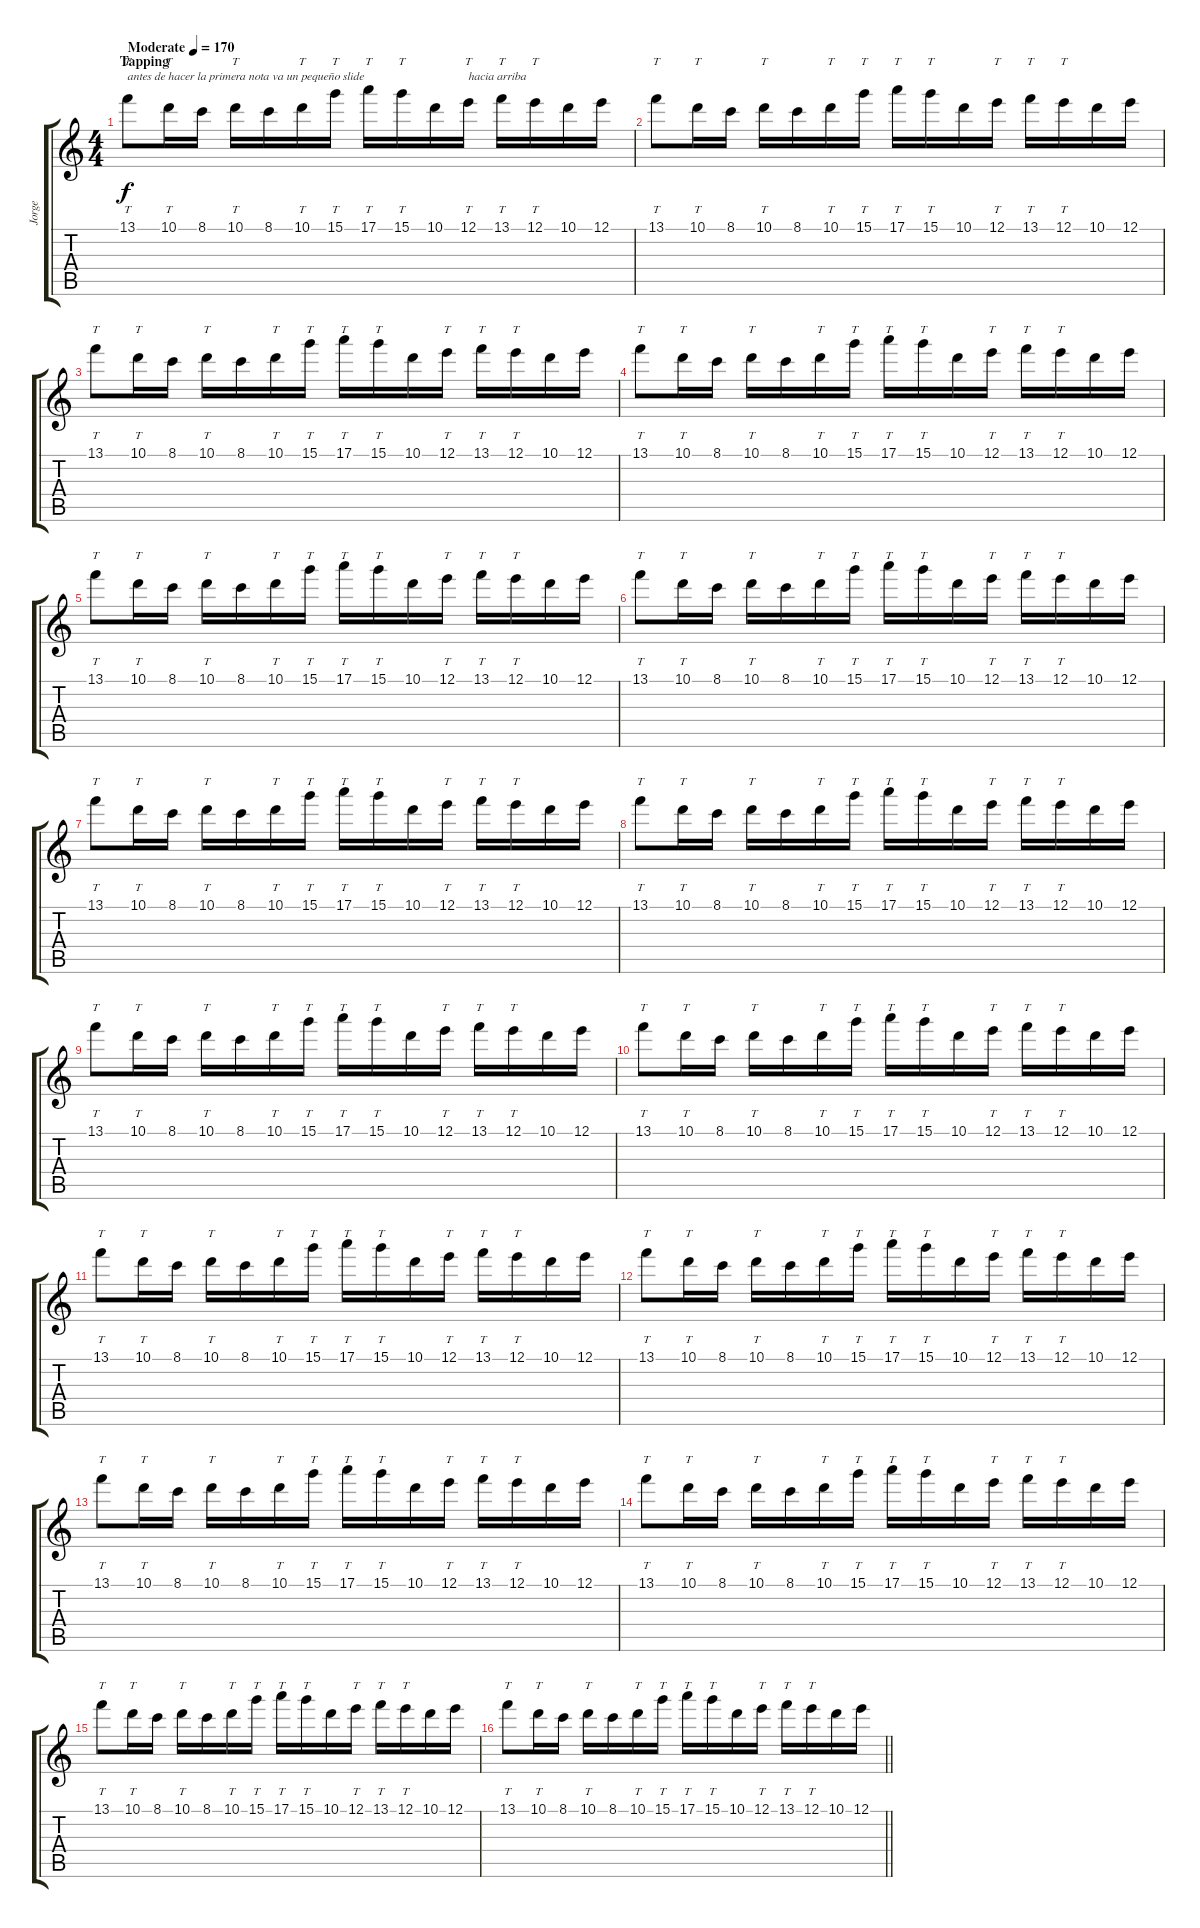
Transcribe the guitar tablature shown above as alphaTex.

\track ("Jorge" "Jorge") {instrument distortionguitar}
\staff {score tabs}
\tuning (E4 B3 G3 D3 A2 E2) {hide}
\ts (4 4)
\section ("" "Tapping")
\tempo (170 "Moderate")
\clef g2
\ks c
13.1.8{tt txt "antes de hacer la primera nota va un pequeño slide" dy f instrument distortionguitar} 10.1.16{tt} 8.1.16 10.1.16{tt} 8.1.16 10.1.16{tt} 15.1.16{tt} 17.1.16{tt} 15.1.16{tt} 10.1.16 12.1.16{tt txt "hacia arriba"} 13.1.16{tt} 12.1.16{tt} 10.1.16 12.1.16 |
13.1.8{tt} 10.1.16{tt} 8.1.16 10.1.16{tt} 8.1.16 10.1.16{tt} 15.1.16{tt} 17.1.16{tt} 15.1.16{tt} 10.1.16 12.1.16{tt} 13.1.16{tt} 12.1.16{tt} 10.1.16 12.1.16 |
13.1.8{tt} 10.1.16{tt} 8.1.16 10.1.16{tt} 8.1.16 10.1.16{tt} 15.1.16{tt} 17.1.16{tt} 15.1.16{tt} 10.1.16 12.1.16{tt} 13.1.16{tt} 12.1.16{tt} 10.1.16 12.1.16 |
13.1.8{tt} 10.1.16{tt} 8.1.16 10.1.16{tt} 8.1.16 10.1.16{tt} 15.1.16{tt} 17.1.16{tt} 15.1.16{tt} 10.1.16 12.1.16{tt} 13.1.16{tt} 12.1.16{tt} 10.1.16 12.1.16 |
13.1.8{tt} 10.1.16{tt} 8.1.16 10.1.16{tt} 8.1.16 10.1.16{tt} 15.1.16{tt} 17.1.16{tt} 15.1.16{tt} 10.1.16 12.1.16{tt} 13.1.16{tt} 12.1.16{tt} 10.1.16 12.1.16 |
13.1.8{tt} 10.1.16{tt} 8.1.16 10.1.16{tt} 8.1.16 10.1.16{tt} 15.1.16{tt} 17.1.16{tt} 15.1.16{tt} 10.1.16 12.1.16{tt} 13.1.16{tt} 12.1.16{tt} 10.1.16 12.1.16 |
13.1.8{tt} 10.1.16{tt} 8.1.16 10.1.16{tt} 8.1.16 10.1.16{tt} 15.1.16{tt} 17.1.16{tt} 15.1.16{tt} 10.1.16 12.1.16{tt} 13.1.16{tt} 12.1.16{tt} 10.1.16 12.1.16 |
13.1.8{tt} 10.1.16{tt} 8.1.16 10.1.16{tt} 8.1.16 10.1.16{tt} 15.1.16{tt} 17.1.16{tt} 15.1.16{tt} 10.1.16 12.1.16{tt} 13.1.16{tt} 12.1.16{tt} 10.1.16 12.1.16 |
13.1.8{tt} 10.1.16{tt} 8.1.16 10.1.16{tt} 8.1.16 10.1.16{tt} 15.1.16{tt} 17.1.16{tt} 15.1.16{tt} 10.1.16 12.1.16{tt} 13.1.16{tt} 12.1.16{tt} 10.1.16 12.1.16 |
13.1.8{tt} 10.1.16{tt} 8.1.16 10.1.16{tt} 8.1.16 10.1.16{tt} 15.1.16{tt} 17.1.16{tt} 15.1.16{tt} 10.1.16 12.1.16{tt} 13.1.16{tt} 12.1.16{tt} 10.1.16 12.1.16 |
13.1.8{tt} 10.1.16{tt} 8.1.16 10.1.16{tt} 8.1.16 10.1.16{tt} 15.1.16{tt} 17.1.16{tt} 15.1.16{tt} 10.1.16 12.1.16{tt} 13.1.16{tt} 12.1.16{tt} 10.1.16 12.1.16 |
13.1.8{tt} 10.1.16{tt} 8.1.16 10.1.16{tt} 8.1.16 10.1.16{tt} 15.1.16{tt} 17.1.16{tt} 15.1.16{tt} 10.1.16 12.1.16{tt} 13.1.16{tt} 12.1.16{tt} 10.1.16 12.1.16 |
13.1.8{tt} 10.1.16{tt} 8.1.16 10.1.16{tt} 8.1.16 10.1.16{tt} 15.1.16{tt} 17.1.16{tt} 15.1.16{tt} 10.1.16 12.1.16{tt} 13.1.16{tt} 12.1.16{tt} 10.1.16 12.1.16 |
13.1.8{tt} 10.1.16{tt} 8.1.16 10.1.16{tt} 8.1.16 10.1.16{tt} 15.1.16{tt} 17.1.16{tt} 15.1.16{tt} 10.1.16 12.1.16{tt} 13.1.16{tt} 12.1.16{tt} 10.1.16 12.1.16 |
13.1.8{tt} 10.1.16{tt} 8.1.16 10.1.16{tt} 8.1.16 10.1.16{tt} 15.1.16{tt} 17.1.16{tt} 15.1.16{tt} 10.1.16 12.1.16{tt} 13.1.16{tt} 12.1.16{tt} 10.1.16 12.1.16 |
\barLineRight lightlight
13.1.8{tt} 10.1.16{tt} 8.1.16 10.1.16{tt} 8.1.16 10.1.16{tt} 15.1.16{tt} 17.1.16{tt} 15.1.16{tt} 10.1.16 12.1.16{tt} 13.1.16{tt} 12.1.16{tt} 10.1.16 12.1.16
